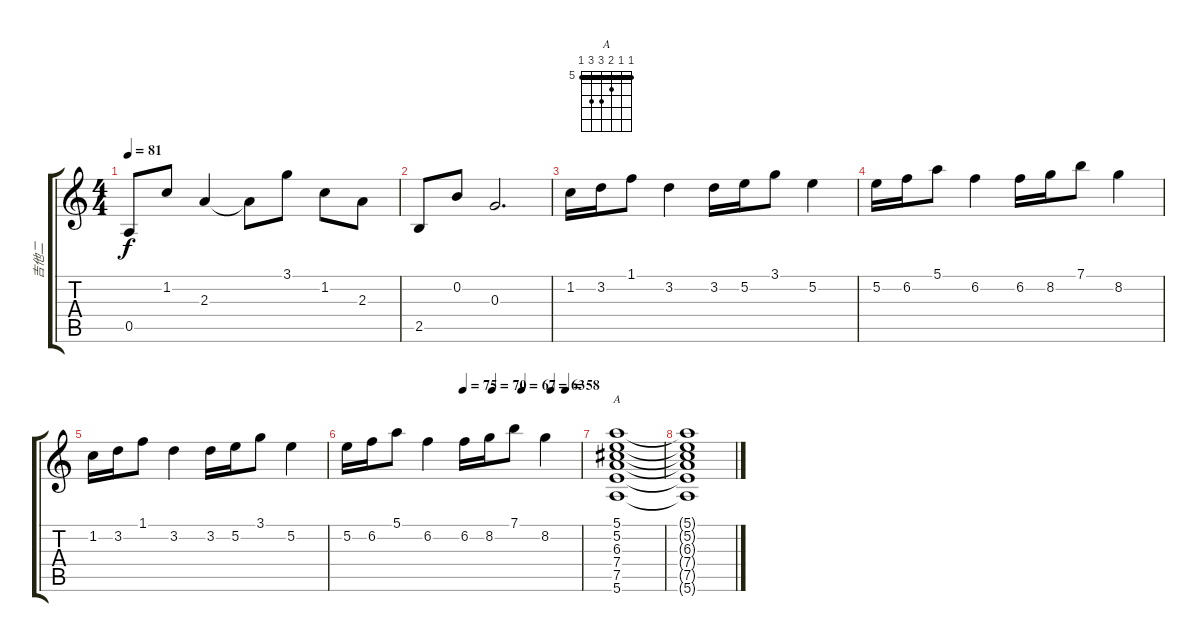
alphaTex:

\track ("吉他二" "吉他二") {instrument overdrivenguitar}
\staff {score tabs}
\tuning (E4 B3 G3 D3 A2 E2) {hide}
\chord ("A" 5 5 6 7 7 5) {firstfret 5 barre 5}
\ts (4 4)
\tempo 81
\clef g2
\ks c
0.5.8{dy f} 1.2.8 2.3.4 2.3{t}.8 3.1.8 1.2.8 2.3.8 |
2.5.8 0.2.8 0.3.2{d} |
1.2.16 3.2.16 1.1.8 3.2.4 3.2.16 5.2.16 3.1.8 5.2.4 |
5.2.16 6.2.16 5.1.8 6.2.4 6.2.16 8.2.16 7.1.8 8.2.4 |
1.2.16 3.2.16 1.1.8 3.2.4 3.2.16 5.2.16 3.1.8 5.2.4 |
\tempo (75 0.5)
\tempo (70 0.625)
\tempo (67 0.75)
\tempo (63 0.875)
\tempo (58 0.9375)
5.2.16 6.2.16 5.1.8 6.2.4 6.2.16 8.2.16 7.1.8 8.2.4 |
(5.1 5.2 6.3 7.4 7.5 5.6).1{ch "A"} |
(5.1{t} 5.2{t} 6.3{t} 7.4{t} 7.5{t} 5.6{t}).1
